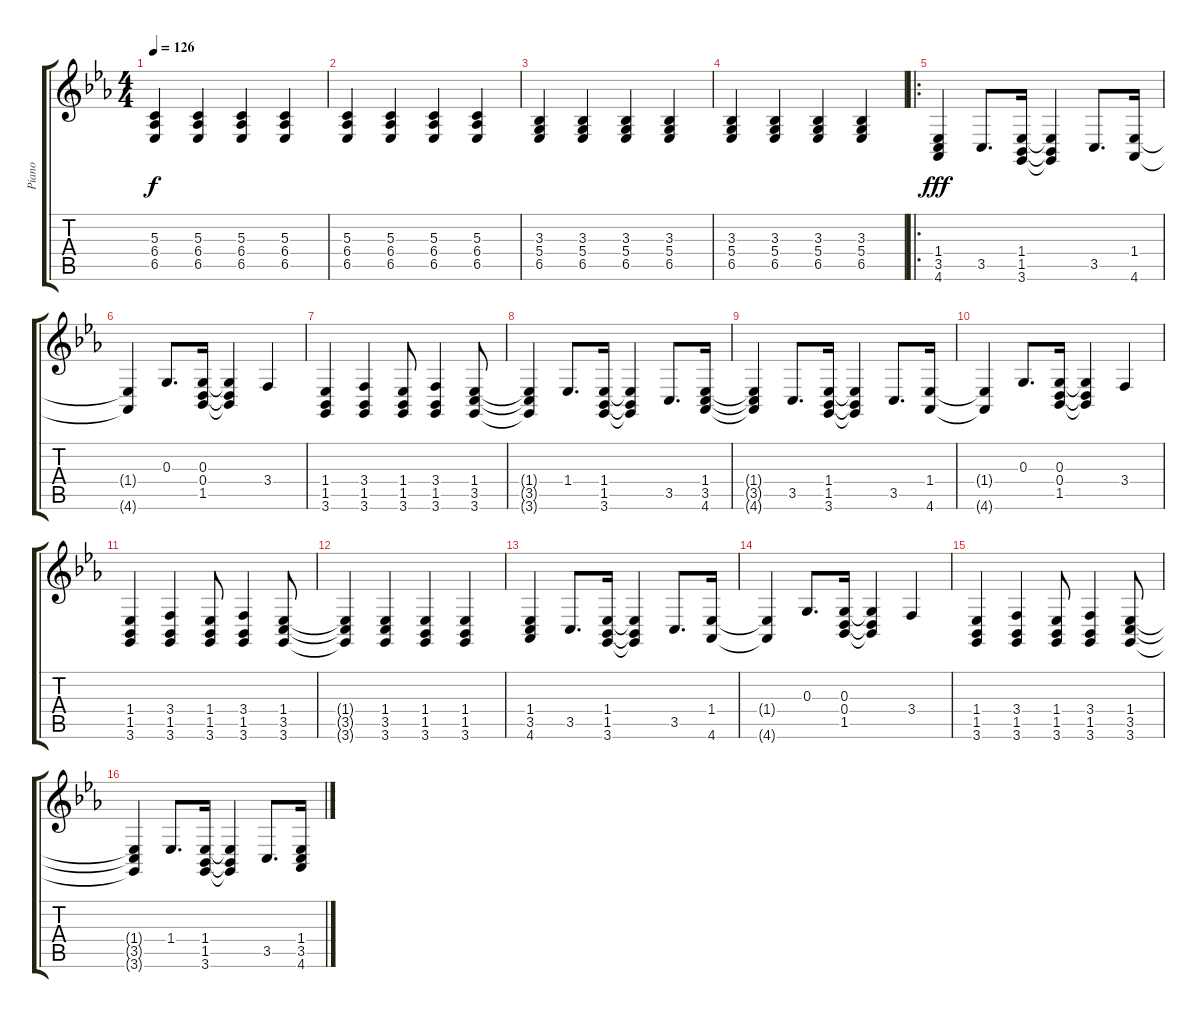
\track ("Piano" "Piano") {instrument brightacousticpiano}
\staff {score tabs}
\tuning (E4 B3 G3 D3 A2 E2) {hide}
\ts (4 4)
\tempo 126
\clef g2
\ks eb
(5.3 6.4 6.5).4{dy f} (5.3 6.4 6.5).4 (5.3 6.4 6.5).4 (5.3 6.4 6.5).4 |
(5.3 6.4 6.5).4 (5.3 6.4 6.5).4 (5.3 6.4 6.5).4 (5.3 6.4 6.5).4 |
(3.3 5.4 6.5).4 (3.3 5.4 6.5).4 (3.3 5.4 6.5).4 (3.3 5.4 6.5).4 |
(3.3 5.4 6.5).4 (3.3 5.4 6.5).4 (3.3 5.4 6.5).4 (3.3 5.4 6.5).4 |
\ro
(1.4 3.5 4.6).4{dy fff} 3.5.8{d} (1.4 1.5 3.6).16 (1.4{t} 1.5{t} 3.6{t}).4 3.5.8{d} (1.4 4.6).16 |
(1.4{t} 4.6{t}).4 0.3.8{d} (0.3 0.4 1.5).16 (0.3{t} 0.4{t} 1.5{t}).4 3.4.4 |
(1.4 1.5 3.6).4 (3.4 1.5 3.6).4 (1.4 1.5 3.6).8 (3.4 1.5 3.6).4 (1.4 3.5 3.6).8 |
(1.4{t} 3.5{t} 3.6{t}).4 1.4.8{d} (1.4 1.5 3.6).16 (1.4{t} 1.5{t} 3.6{t}).4 3.5.8{d} (1.4 3.5 4.6).16 |
(1.4{t} 3.5{t} 4.6{t}).4 3.5.8{d} (1.4 1.5 3.6).16 (1.4{t} 1.5{t} 3.6{t}).4 3.5.8{d} (1.4 4.6).16 |
(1.4{t} 4.6{t}).4 0.3.8{d} (0.3 0.4 1.5).16 (0.3{t} 0.4{t} 1.5{t}).4 3.4.4 |
(1.4 1.5 3.6).4 (3.4 1.5 3.6).4 (1.4 1.5 3.6).8 (3.4 1.5 3.6).4 (1.4 3.5 3.6).8 |
(1.4{t} 3.5{t} 3.6{t}).4 (1.4 3.5 3.6).4 (1.4 1.5 3.6).4 (1.4 1.5 3.6).4 |
(1.4 3.5 4.6).4 3.5.8{d} (1.4 1.5 3.6).16 (1.4{t} 1.5{t} 3.6{t}).4 3.5.8{d} (1.4 4.6).16 |
(1.4{t} 4.6{t}).4 0.3.8{d} (0.3 0.4 1.5).16 (0.3{t} 0.4{t} 1.5{t}).4 3.4.4 |
(1.4 1.5 3.6).4 (3.4 1.5 3.6).4 (1.4 1.5 3.6).8 (3.4 1.5 3.6).4 (1.4 3.5 3.6).8 |
(1.4{t} 3.5{t} 3.6{t}).4 1.4.8{d} (1.4 1.5 3.6).16 (1.4{t} 1.5{t} 3.6{t}).4 3.5.8{d} (1.4 3.5 4.6).16
